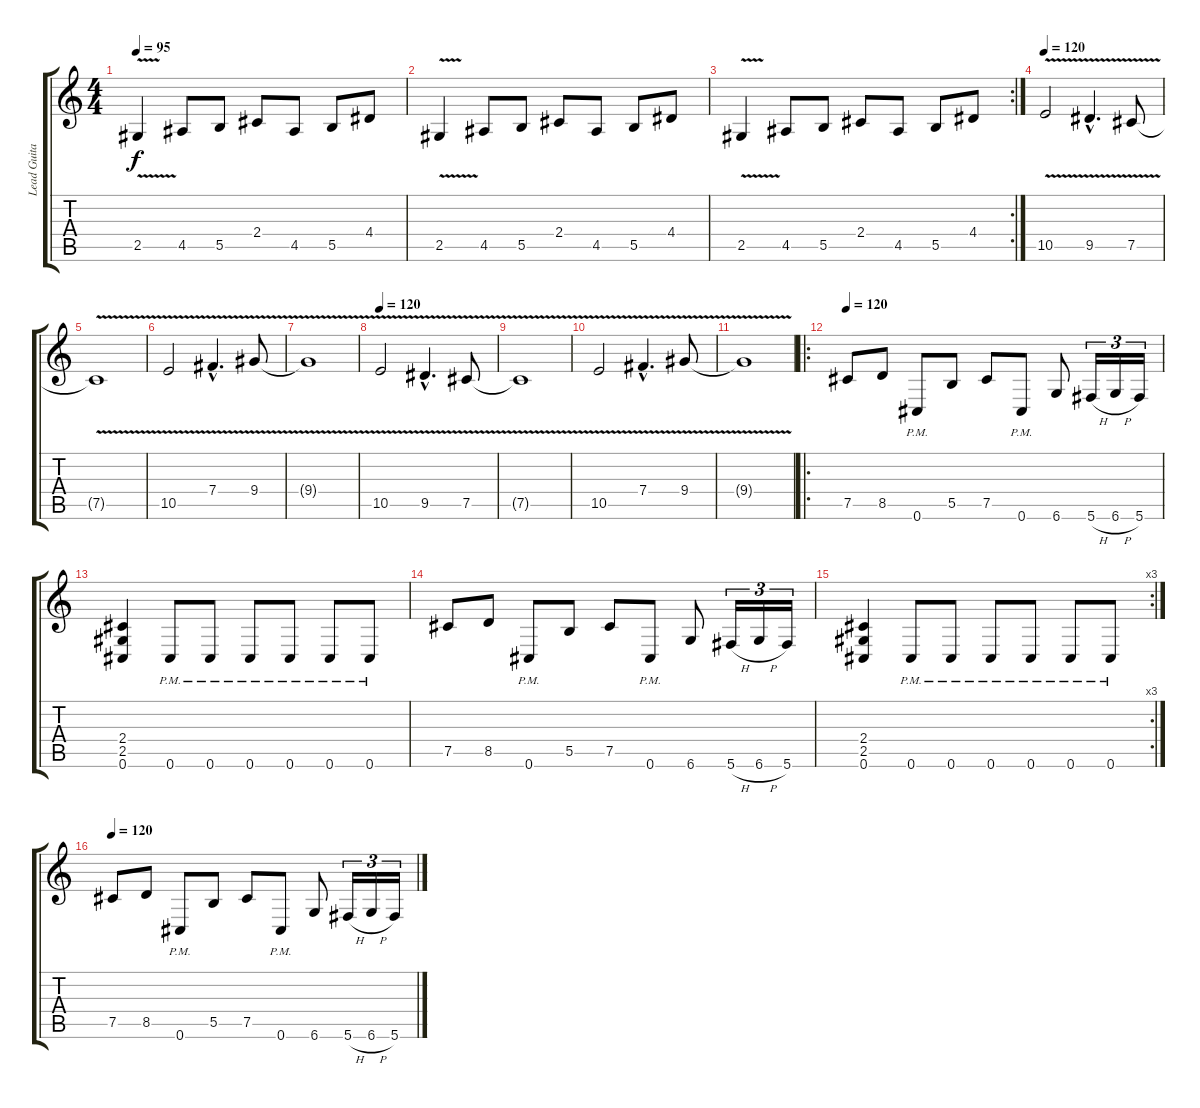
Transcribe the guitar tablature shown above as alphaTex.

\track ("Lead Guitar" "Lead Guita") {instrument distortionguitar}
\staff {score tabs}
\tuning (C4 Ab3 E3 B2 Gb2 Db2) {hide}
\ts (4 4)
\tempo 95
\clef g2
\ks c
2.5{v}.4{dy f} 4.5.8 5.5.8 2.4.8 4.5.8 5.5.8 4.4.8 |
2.5{v}.4 4.5.8 5.5.8 2.4.8 4.5.8 5.5.8 4.4.8 |
\rc 2
2.5{v}.4 4.5.8 5.5.8 2.4.8 4.5.8 5.5.8 4.4.8 |
\tempo 120
10.5{v}.2 9.5{v hac}.4{d} 7.5{v}.8 |
7.5{t}.1 |
10.5{v}.2 7.4{v hac}.4{d} 9.4{v}.8 |
9.4{t}.1 |
\tempo 120
10.5{v}.2 9.5{v hac}.4{d} 7.5{v}.8 |
7.5{t}.1 |
10.5{v}.2 7.4{v hac}.4{d} 9.4{v}.8 |
9.4{t}.1 |
\ro
\tempo 120
7.5.8 8.5.8 0.6{pm}.8 5.5.8 7.5.8 0.6{pm}.8 6.6.8 5.6{h}.16{tu (3 2)} 6.6{h}.16{tu (3 2)} 5.6.16{tu (3 2)} |
(2.4 2.5 0.6).4 0.6{pm}.8 0.6{pm}.8 0.6{pm}.8 0.6{pm}.8 0.6{pm}.8 0.6{pm}.8 |
7.5.8 8.5.8 0.6{pm}.8 5.5.8 7.5.8 0.6{pm}.8 6.6.8 5.6{h}.16{tu (3 2)} 6.6{h}.16{tu (3 2)} 5.6.16{tu (3 2)} |
\rc 3
(2.4 2.5 0.6).4 0.6{pm}.8 0.6{pm}.8 0.6{pm}.8 0.6{pm}.8 0.6{pm}.8 0.6{pm}.8 |
\tempo 120
7.5.8 8.5.8 0.6{pm}.8 5.5.8 7.5.8 0.6{pm}.8 6.6.8 5.6{h}.16{tu (3 2)} 6.6{h}.16{tu (3 2)} 5.6.16{tu (3 2)}
